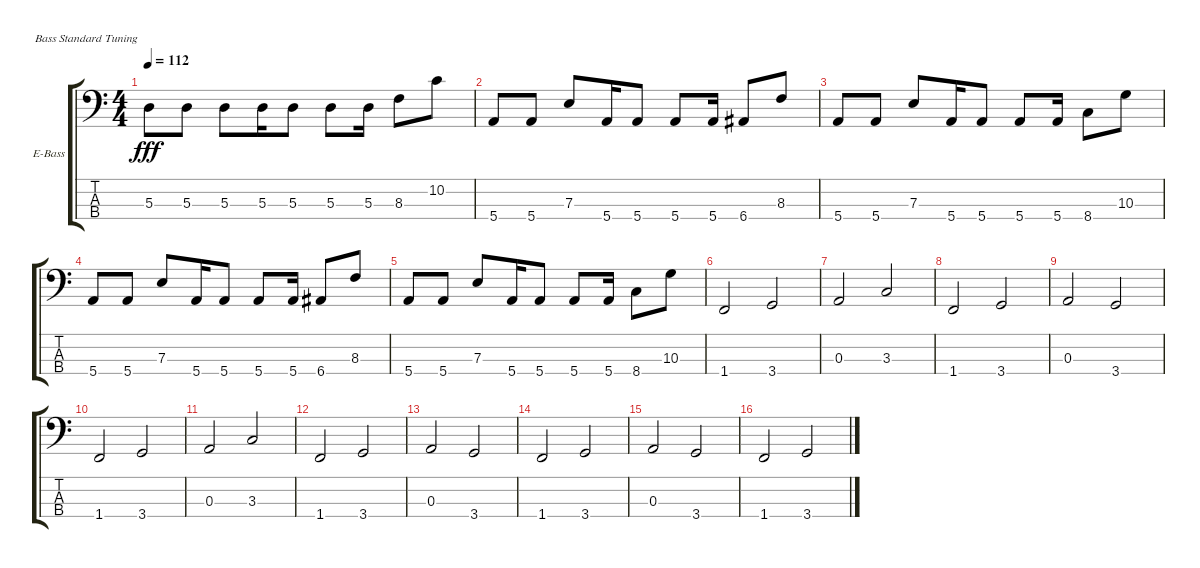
\defaultSystemsLayout 4
\bracketExtendMode groupsimilarinstruments
\firstSystemTrackNameOrientation horizontal
\otherSystemsTrackNameOrientation horizontal
\track ("Кислый" "E-Bass") {instrument electricbassfinger}
\staff {score tabs}
\tuning (G2 D2 A1 E1)
\ts (4 4)
\tempo 112
\clef f4
\scale
0.333333
\ks c
5.3.8{dy fff} 5.3.8 5.3.8 5.3.16 5.3.8 5.3.8 5.3.16 8.3.8 10.2.8 |
\scale
0.333333 5.4.8 5.4.8 7.3.8 5.4.16 5.4.8 5.4.8 5.4.16 6.4.8 8.3.8 |
\scale
0.333333 5.4.8 5.4.8 7.3.8 5.4.16 5.4.8 5.4.8 5.4.16 8.4.8 10.3.8 |
\scale
0.333333 5.4.8 5.4.8 7.3.8 5.4.16 5.4.8 5.4.8 5.4.16 6.4.8 8.3.8 |
\scale
0.333333 5.4.8 5.4.8 7.3.8 5.4.16 5.4.8 5.4.8 5.4.16 8.4.8 10.3.8 |
\scale
0.333333 1.4.2 3.4.2 |
\scale
0.333333 0.3.2 3.3.2 |
\scale
0.333333 1.4.2 3.4.2 |
\scale
0.333333 0.3.2 3.4.2 |
\scale
0.333333 1.4.2 3.4.2 |
\scale
0.333333 0.3.2 3.3.2 |
\scale
0.333333 1.4.2 3.4.2 |
\scale
0.333333 0.3.2 3.4.2 |
\scale
0.333333 1.4.2 3.4.2 |
\scale
0.333333 0.3.2 3.4.2 |
\scale
0.333333 1.4.2 3.4.2
